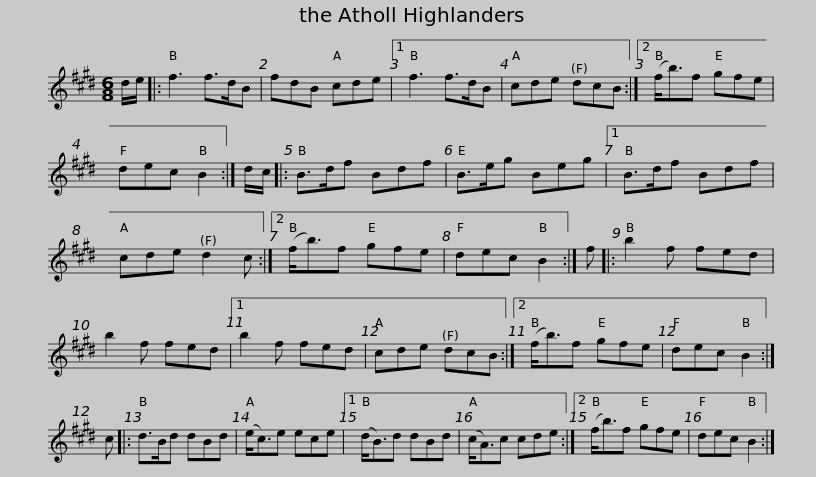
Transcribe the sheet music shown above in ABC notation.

X:1
L:1/8
M:6/8
I:linebreak $
K:E
V:1 treble
V:1
 d/e/ |: f3 f>dB | fdB cde |1 f3 f>dB | cde dcB :|2 %5
 (f<b)f gfe | dec B2 :| d/c/ |:$ B>df Bdf | B>eg Beg |1 %10
 B>df Bdf | cde d2 c :|2 (f<b)f gfe | dec B2 :| f |:$ %15
 b2 f fed | b2 f fed |1 b2 f fed | cde dcB :|2 (f<b)f gfe | %20
 dec B2 :| c |: d>Bd dBd |$ (e<c)e ece |1 (d<B)d dBd | %25
 (c<A)c cde :|2 (f<b)f gfe | dec B2 :| %28
